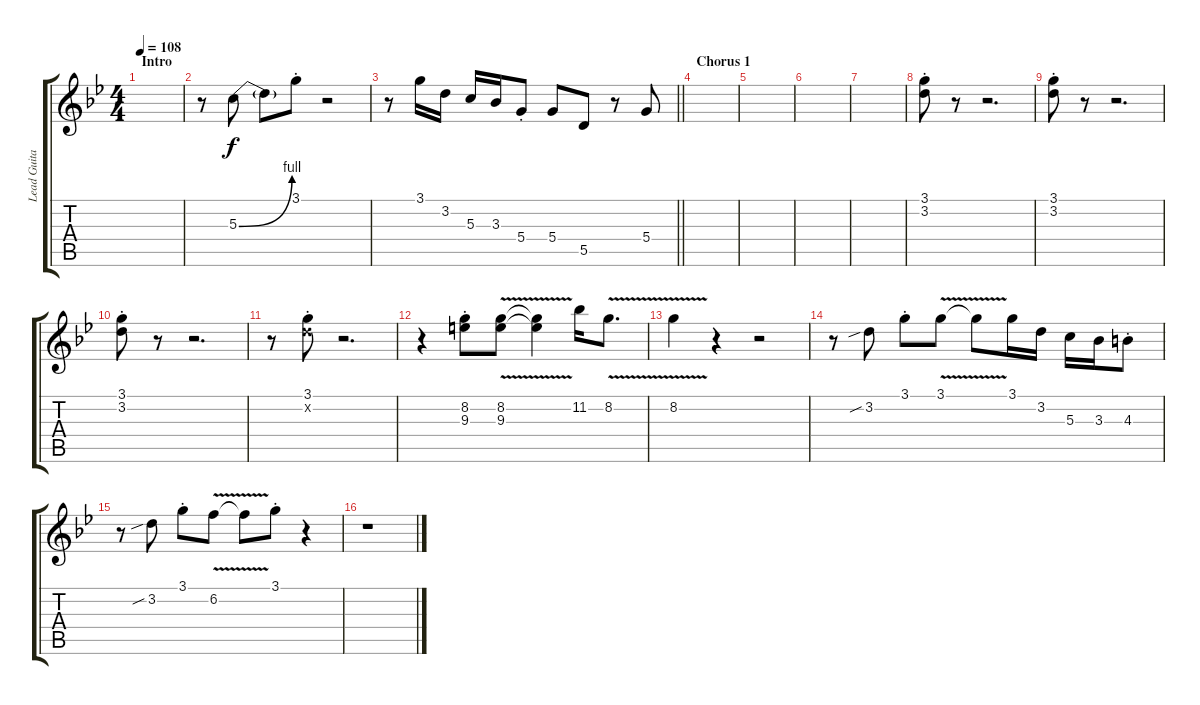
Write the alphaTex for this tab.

\track ("Lead Guitar" "Lead Guita") {instrument overdrivenguitar}
\staff {score tabs}
\tuning (E4 B3 G3 D3 A2 E2) {hide}
\ts (4 4)
\section ("" "Intro")
\tempo 108
\clef g2
\ks bb
|
r.8 5.3{be (bend 0 0 60 4)}.8 5.3{t}.8 3.1{st}.8 r.2 |
\barLineRight lightlight
r.8 3.1.16 3.2.16 5.3.16 3.3.16 5.4{st}.8 5.4.8 5.5.8 r.8 5.4.8 |
\section ("" "Chorus 1")
|
|
|
|
(3.1{st} 3.2{st}).8 r.8 r.2{d} |
(3.1{st} 3.2{st}).8 r.8 r.2{d} |
(3.1{st} 3.2{st}).8 r.8 r.2{d} |
r.8 (3.1{st} 3.2{x}).8 r.2{d} |
r.4 (8.2{st} 9.3{st}).8 (8.2{v} 9.3{v}).8 (8.2{t} 9.3{t}).4 11.2.16 8.2{v}.8{d} |
8.2{v}.4 r.4 r.2 |
r.8 3.2{sib}.8 3.1{st}.8 3.1{v}.8 3.1{v t}.8 3.1.16 3.2.16 5.3.16 3.3.16 4.3{st}.8 |
r.8 3.2{sib}.8 3.1{st}.8 6.2{v}.8 6.2{t}.8 3.1{st}.8 r.4 |
r.1
